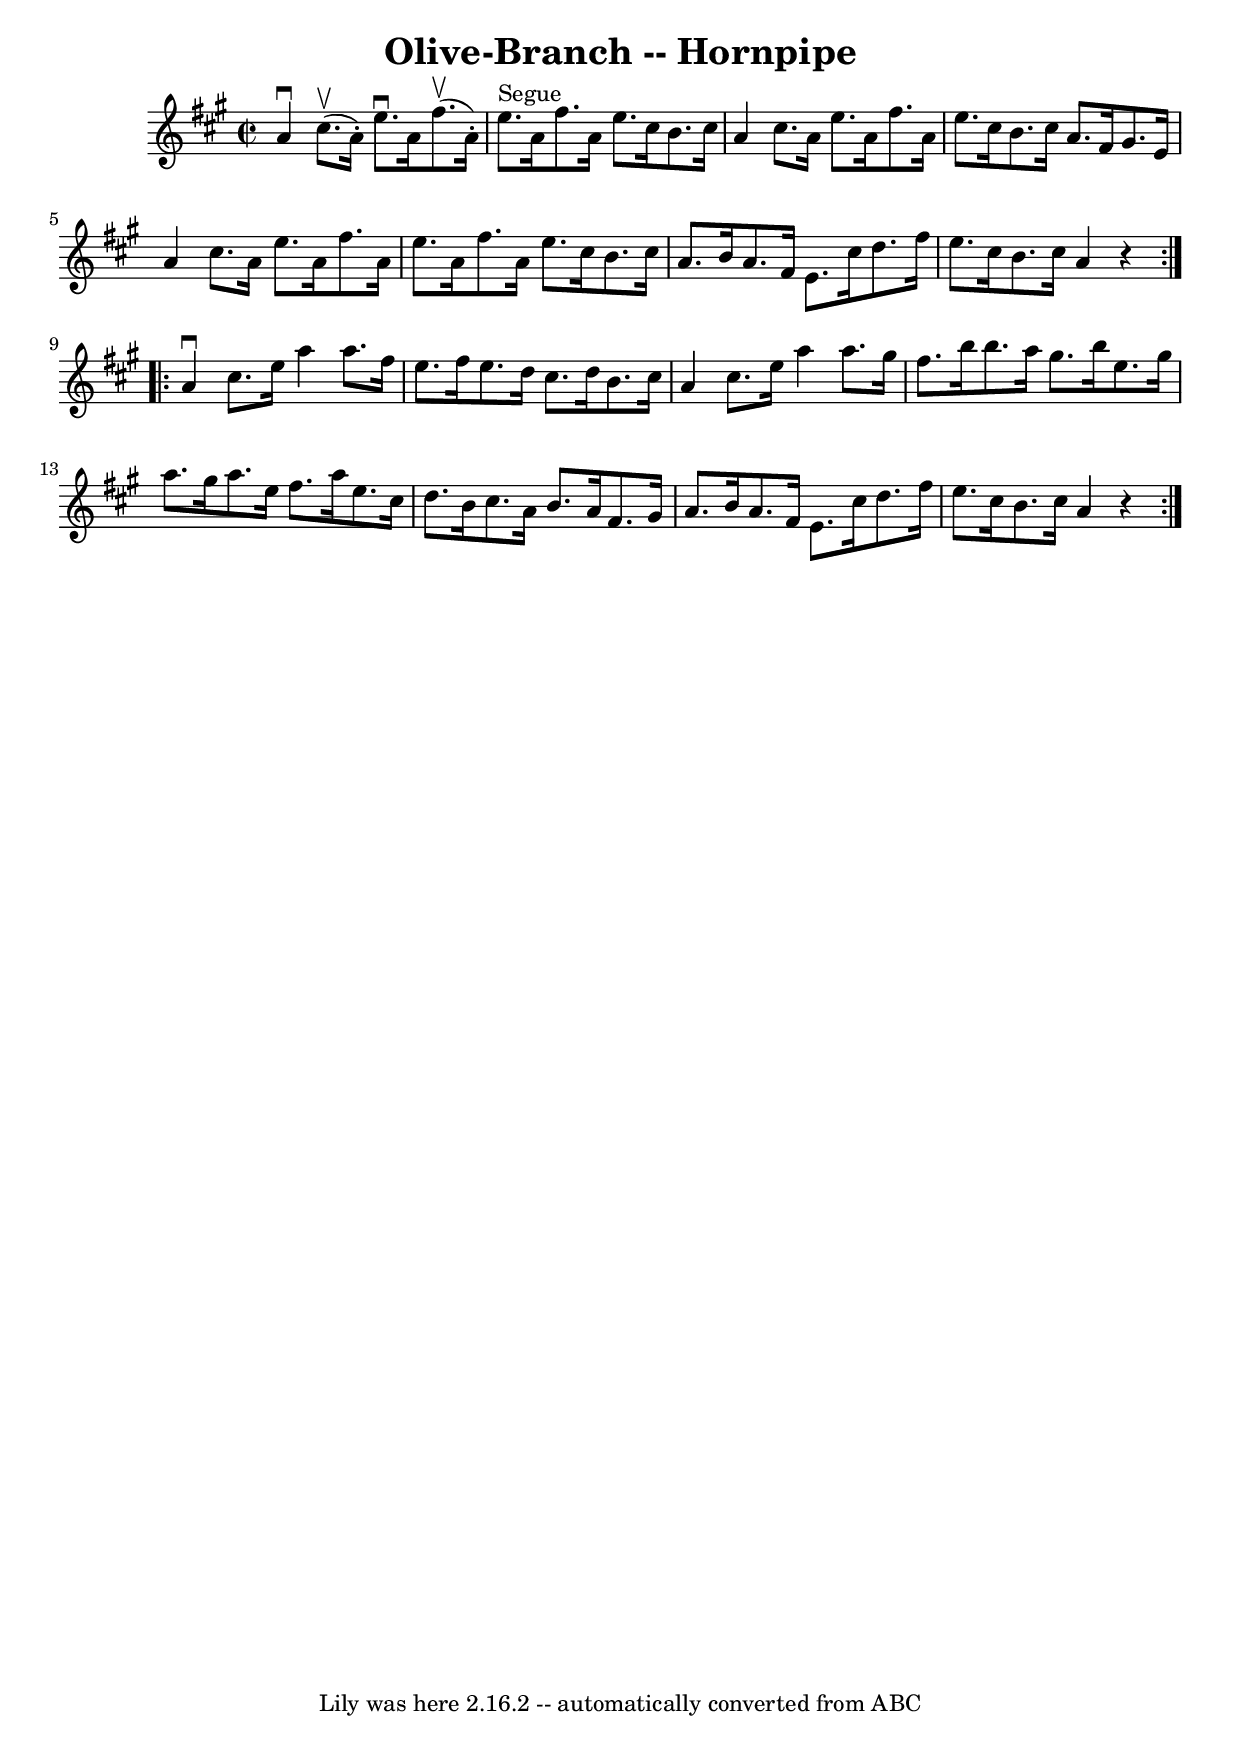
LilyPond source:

\version "2.7.40"
\include "Mammoth.ily"
\header {
	%% book = "Cole's 1000 Fiddle Tunes"
	crossRefNumber = "1"
	footnotes = ""
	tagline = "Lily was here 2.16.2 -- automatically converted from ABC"
	title = "Olive-Branch -- Hornpipe"
}
voicedefault =  {


\repeat volta 2 {
\override Staff.TimeSignature #'style = #'C
 \time 2/2 \key a \major a'4^\downbow cis''8. (^\upbow a'16 -.)   
e''8.^\downbow a'16 fis''8. (^\upbow a'16 -.) |
 e''8. 
^"Segue" a'16 fis''8. a'16 e''8. cis''16 b'8. cis''16  
|
 a'4 cis''8. a'16 e''8. a'16 fis''8. a'16  
|
 e''8. cis''16 b'8. cis''16 a'8. fis'16 gis'8.    
e'16  |
 a'4 cis''8. a'16 e''8. a'16 fis''8. a'16  
|
 e''8. a'16 fis''8. a'16 e''8. cis''16 b'8.    
cis''16  |
 a'8. b'16 a'8. fis'16 e'8. cis''16    
d''8. fis''16  |
 e''8. cis''16 b'8. cis''16 a'4    r4 } 
    \repeat volta 2 { a'4^\downbow cis''8. e''16 a''4 a''8.    
fis''16  |
 e''8. fis''16 e''8. d''16 cis''8. d''16    
b'8. cis''16  |
 a'4 cis''8. e''16 a''4 a''8.    
gis''16  |
 fis''8. b''16 b''8. a''16 gis''8. b''16    
e''8. gis''16  |
 a''8. gis''16 a''8. e''16 fis''8.    
a''16 e''8. cis''16  |
 d''8. b'16 cis''8. a'16 b'8.  
 a'16 fis'8. gis'16  |
 a'8. b'16 a'8. fis'16 e'8. 
 cis''16 d''8. fis''16  |
 e''8. cis''16 b'8. cis''16  
 a'4    r4 }   
}

\score{
    <<

	\context Staff="default"
	{
	    \voicedefault 
	}

    >>
	\layout {
	}
	\midi {}
}
